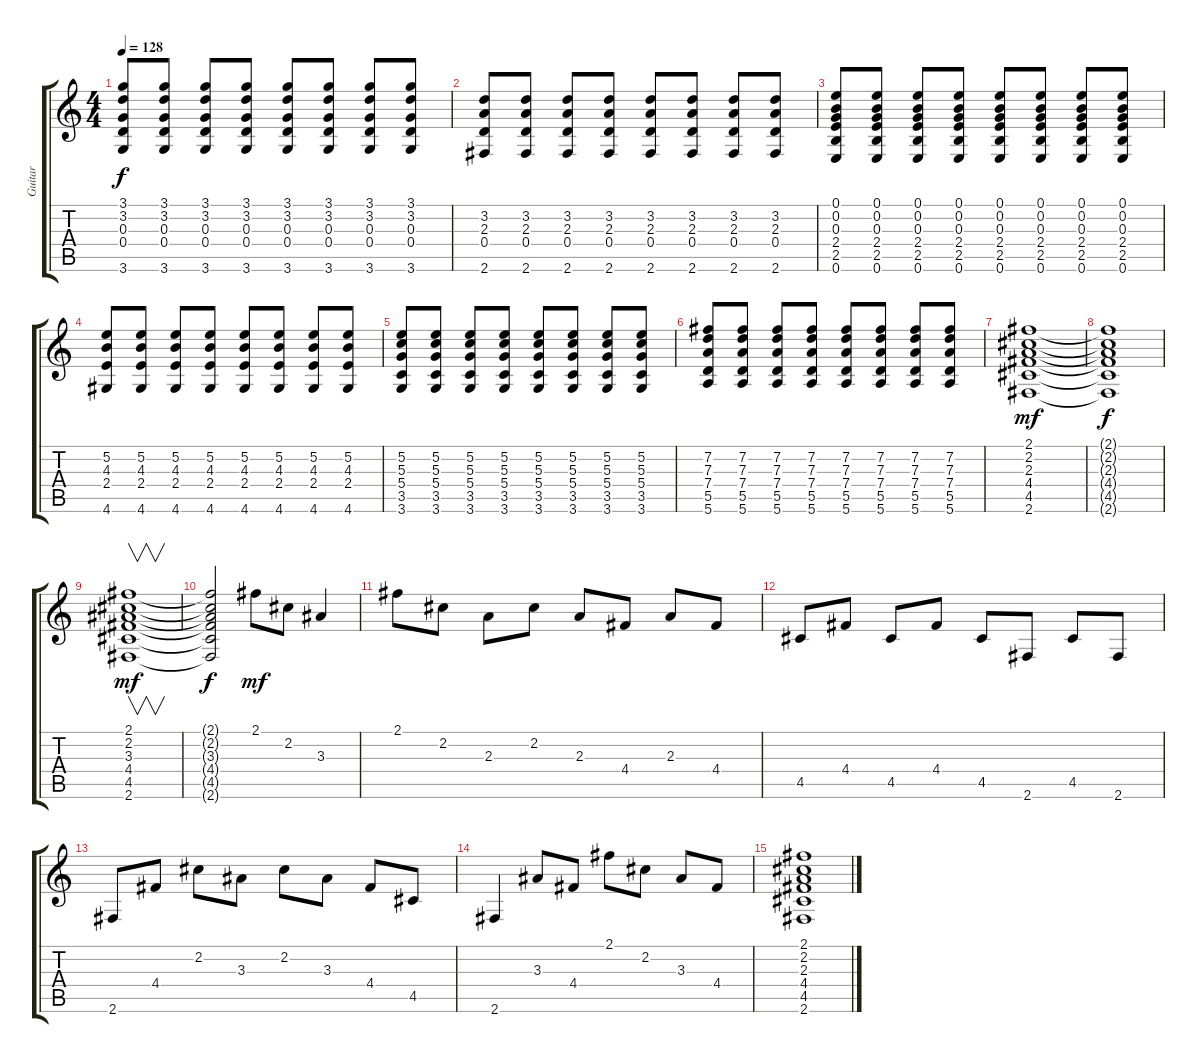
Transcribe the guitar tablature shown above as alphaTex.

\track ("Guitar" "Guitar") {instrument distortionguitar}
\staff {score tabs}
\tuning (E4 B3 G3 D3 A2 E2) {hide}
\ts (4 4)
\tempo 128
\clef g2
\ks c
(3.1 3.2 0.3 0.4 3.6).8{dy f} (3.1 3.2 0.3 0.4 3.6).8 (3.1 3.2 0.3 0.4 3.6).8 (3.1 3.2 0.3 0.4 3.6).8 (3.1 3.2 0.3 0.4 3.6).8 (3.1 3.2 0.3 0.4 3.6).8 (3.1 3.2 0.3 0.4 3.6).8 (3.1 3.2 0.3 0.4 3.6).8 |
(3.2 2.3 0.4 2.6).8 (3.2 2.3 0.4 2.6).8 (3.2 2.3 0.4 2.6).8 (3.2 2.3 0.4 2.6).8 (3.2 2.3 0.4 2.6).8 (3.2 2.3 0.4 2.6).8 (3.2 2.3 0.4 2.6).8 (3.2 2.3 0.4 2.6).8 |
(0.1 0.2 0.3 2.4 2.5 0.6).8 (0.1 0.2 0.3 2.4 2.5 0.6).8 (0.1 0.2 0.3 2.4 2.5 0.6).8 (0.1 0.2 0.3 2.4 2.5 0.6).8 (0.1 0.2 0.3 2.4 2.5 0.6).8 (0.1 0.2 0.3 2.4 2.5 0.6).8 (0.1 0.2 0.3 2.4 2.5 0.6).8 (0.1 0.2 0.3 2.4 2.5 0.6).8 |
(5.2 4.3 2.4 4.6).8 (5.2 4.3 2.4 4.6).8 (5.2 4.3 2.4 4.6).8 (5.2 4.3 2.4 4.6).8 (5.2 4.3 2.4 4.6).8 (5.2 4.3 2.4 4.6).8 (5.2 4.3 2.4 4.6).8 (5.2 4.3 2.4 4.6).8 |
(5.2 5.3 5.4 3.5 3.6).8 (5.2 5.3 5.4 3.5 3.6).8 (5.2 5.3 5.4 3.5 3.6).8 (5.2 5.3 5.4 3.5 3.6).8 (5.2 5.3 5.4 3.5 3.6).8 (5.2 5.3 5.4 3.5 3.6).8 (5.2 5.3 5.4 3.5 3.6).8 (5.2 5.3 5.4 3.5 3.6).8 |
(7.2 7.3 7.4 5.5 5.6).8 (7.2 7.3 7.4 5.5 5.6).8 (7.2 7.3 7.4 5.5 5.6).8 (7.2 7.3 7.4 5.5 5.6).8 (7.2 7.3 7.4 5.5 5.6).8 (7.2 7.3 7.4 5.5 5.6).8 (7.2 7.3 7.4 5.5 5.6).8 (7.2 7.3 7.4 5.5 5.6).8 |
(2.1 2.2 2.3 4.4 4.5 2.6).1{dy mf} |
(2.1{t} 2.2{t} 2.3{t} 4.4{t} 4.5{t} 2.6{t}).1{dy f} |
(2.1 2.2 3.3 4.4 4.5 2.6).1{v dy mf} |
(2.1{t} 2.2{t} 3.3{t} 4.4{t} 4.5{t} 2.6{t}).2{dy f} 2.1.8{dy mf} 2.2.8 3.3.4 |
2.1.8 2.2.8 2.3.8 2.2.8 2.3.8 4.4.8 2.3.8 4.4.8 |
4.5.8 4.4.8 4.5.8 4.4.8 4.5.8 2.6.8 4.5.8 2.6.8 |
2.6.8 4.4.8 2.2.8 3.3.8 2.2.8 3.3.8 4.4.8 4.5.8 |
2.6.4 3.3.8 4.4.8 2.1.8 2.2.8 3.3.8 4.4.8 |
(2.1 2.2 2.3 4.4 4.5 2.6).1
